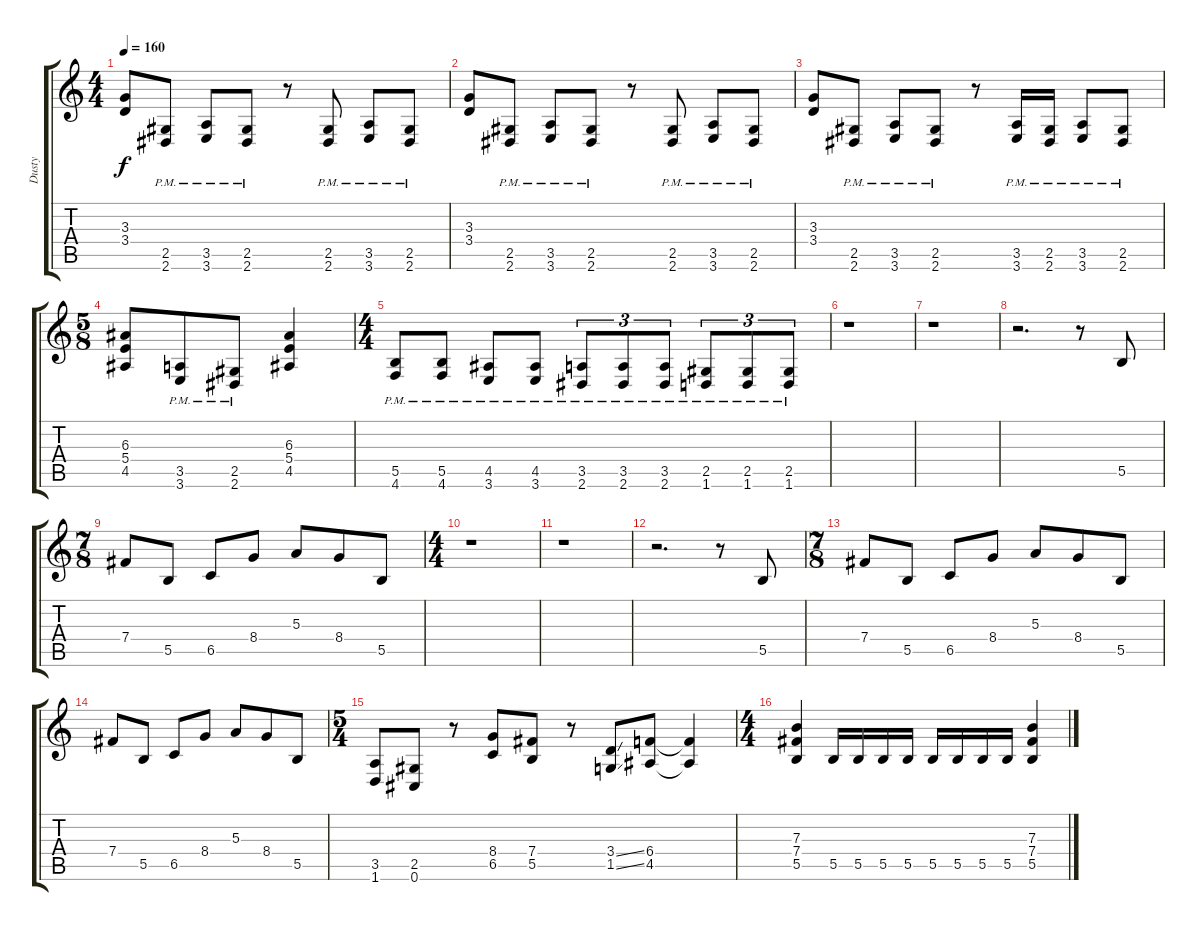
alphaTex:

\track ("Dusty" "Dusty") {instrument distortionguitar}
\staff {score tabs}
\tuning (Db4 Ab3 E3 B2 Gb2 Db2) {hide}
\ts (4 4)
\tempo 160
\clef g2
\ks c
(3.3 3.4).8{dy f} (2.5{pm} 2.6{pm}).8 (3.5{pm} 3.6{pm}).8 (2.5{pm} 2.6{pm}).8 r.8 (2.5{pm} 2.6{pm}).8 (3.5{pm} 3.6{pm}).8 (2.5{pm} 2.6{pm}).8 |
(3.3 3.4).8 (2.5{pm} 2.6{pm}).8 (3.5{pm} 3.6{pm}).8 (2.5{pm} 2.6{pm}).8 r.8 (2.5{pm} 2.6{pm}).8 (3.5{pm} 3.6{pm}).8 (2.5{pm} 2.6{pm}).8 |
(3.3 3.4).8 (2.5{pm} 2.6{pm}).8 (3.5{pm} 3.6{pm}).8 (2.5{pm} 2.6{pm}).8 r.8 (3.5{pm} 3.6{pm}).16 (2.5{pm} 2.6{pm}).16 (3.5{pm} 3.6{pm}).8 (2.5{pm} 2.6{pm}).8 |
\ts (5 8)
(6.3 5.4 4.5).8 (3.5{pm} 3.6{pm}).8 (2.5{pm} 2.6{pm}).8 (6.3 5.4 4.5).4 |
\ts (4 4)
(5.5{pm} 4.6{pm}).8 (5.5{pm} 4.6{pm}).8{beam split} (4.5{pm} 3.6{pm}).8{beam merge} (4.5{pm} 3.6{pm}).8{beam split} (3.5{pm} 2.6{pm}).8{tu (3 2)} (3.5{pm} 2.6{pm}).8{tu (3 2) beam merge} (3.5{pm} 2.6{pm}).8{tu (3 2) beam split} (2.5{pm} 1.6{pm}).8{tu (3 2)} (2.5{pm} 1.6{pm}).8{tu (3 2) beam merge} (2.5{pm} 1.6{pm}).8{tu (3 2)} |
r.1 |
r.1 |
r.2{d} r.8 5.5.8 |
\ts (7 8)
7.4.8{beam merge} 5.5.8{beam split} 6.5.8{beam merge} 8.4.8{beam split} 5.3.8{beam merge} 8.4.8{beam merge} 5.5.8 |
\ts (4 4)
r.1 |
r.1 |
r.2{d} r.8 5.5.8 |
\ts (7 8)
7.4.8{beam merge} 5.5.8{beam split} 6.5.8{beam merge} 8.4.8{beam split} 5.3.8{beam merge} 8.4.8{beam merge} 5.5.8 |
7.4.8{beam merge} 5.5.8{beam split} 6.5.8{beam merge} 8.4.8{beam split} 5.3.8{beam merge} 8.4.8{beam merge} 5.5.8 |
\ts (5 4)
(3.5 1.6).8 (2.5 0.6).8 r.8 (8.4 6.5).8{beam merge} (7.4 5.5).8 r.8 (3.4{ss} 1.5{ss}).8 (6.4 4.5).8 (6.4{t} 4.5{t}).4 |
\ts (4 4)
(7.3 7.4 5.5).4 5.5.16 5.5.16 5.5.16 5.5.16 5.5.16 5.5.16 5.5.16 5.5.16 (7.3 7.4 5.5).4
